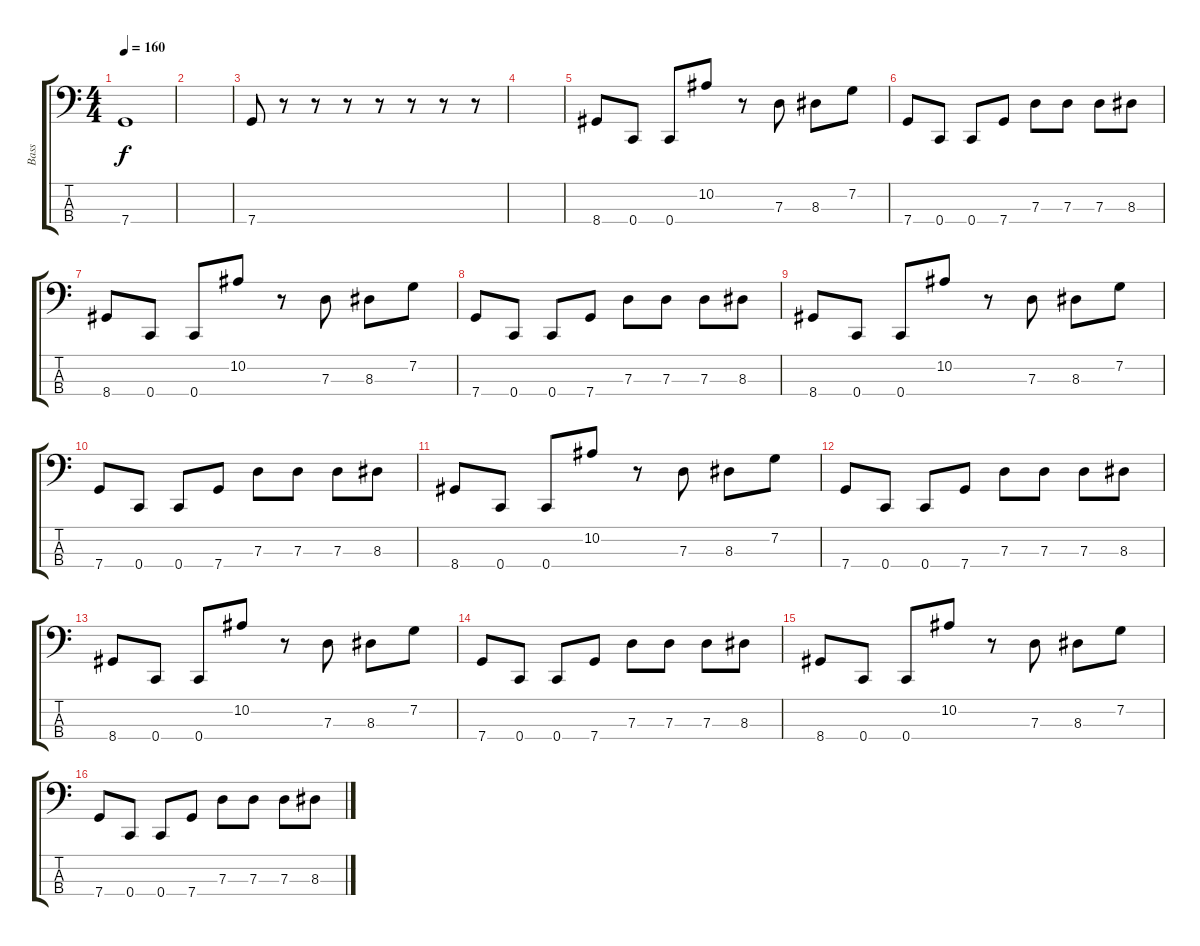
\track ("Bass" "Bass") {instrument electricbassfinger}
\staff {score tabs}
\tuning (F2 C2 G1 C1) {hide}
\ts (4 4)
\tempo 160
\clef f4
\ks c
7.4.1{dy f} |
|
7.4.8 r.8 r.8 r.8 r.8 r.8 r.8 r.8 |
|
8.4.8 0.4.8 0.4.8 10.2.8 r.8 7.3.8 8.3.8 7.2.8 |
7.4.8 0.4.8 0.4.8 7.4.8 7.3.8 7.3.8 7.3.8 8.3.8 |
8.4.8 0.4.8 0.4.8 10.2.8 r.8 7.3.8 8.3.8 7.2.8 |
7.4.8 0.4.8 0.4.8 7.4.8 7.3.8 7.3.8 7.3.8 8.3.8 |
8.4.8 0.4.8 0.4.8 10.2.8 r.8 7.3.8 8.3.8 7.2.8 |
7.4.8 0.4.8 0.4.8 7.4.8 7.3.8 7.3.8 7.3.8 8.3.8 |
8.4.8 0.4.8 0.4.8 10.2.8 r.8 7.3.8 8.3.8 7.2.8 |
7.4.8 0.4.8 0.4.8 7.4.8 7.3.8 7.3.8 7.3.8 8.3.8 |
8.4.8 0.4.8 0.4.8 10.2.8 r.8 7.3.8 8.3.8 7.2.8 |
7.4.8 0.4.8 0.4.8 7.4.8 7.3.8 7.3.8 7.3.8 8.3.8 |
8.4.8 0.4.8 0.4.8 10.2.8 r.8 7.3.8 8.3.8 7.2.8 |
7.4.8 0.4.8 0.4.8 7.4.8 7.3.8 7.3.8 7.3.8 8.3.8
